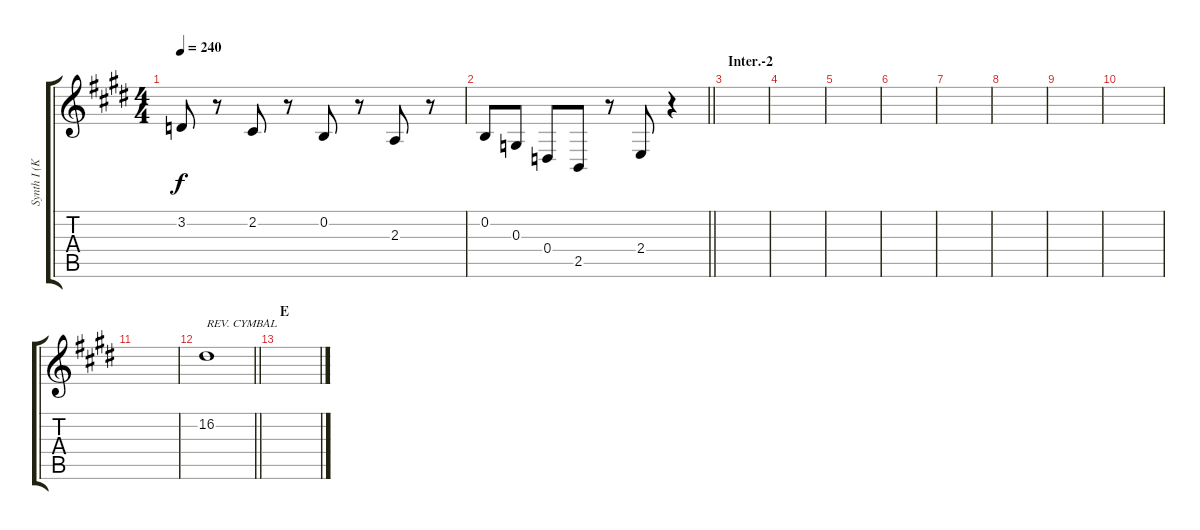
\track ("Synth I (Kotobuki Tsumugi)" "Synth I (K") {instrument drawbarorgan}
\staff {score tabs}
\tuning (E4 B3 G3 D3 A2 E2) {hide}
\ts (4 4)
\tempo 240
\clef g2
\ks e
3.2.8{dy f} r.8 2.2.8 r.8 0.2.8 r.8 2.3.8 r.8 |
\barLineRight lightlight
0.2.8 0.3.8 0.4.8 2.5.8 r.8 2.4.8 r.4 |
\section ("" "Inter.-2")
|
|
|
|
|
|
|
|
|
\barLineRight lightlight
16.2.1{txt "REV. CYMBAL" instrument reversecymbal} |
\section ("" "E")
